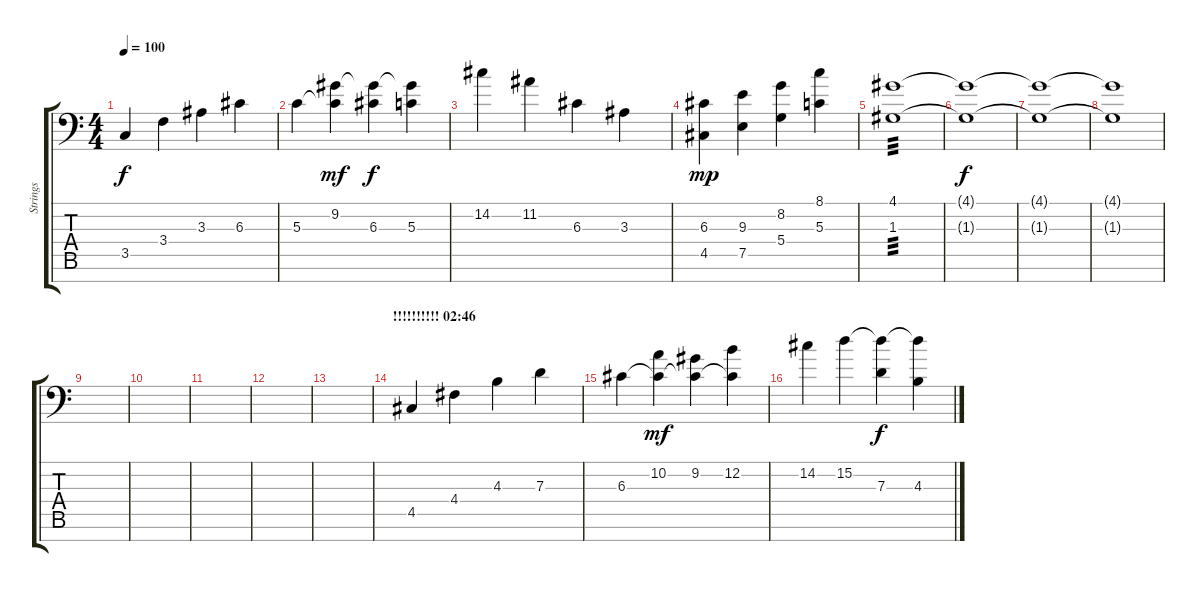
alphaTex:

\track ("Strings" "Strings") {instrument stringensemble1}
\staff {score tabs}
\tuning (E4 B3 G3 D3 A2 E2 C1) {hide}
\ts (4 4)
\tempo 100
\clef f4
\ks c
3.5.4{dy f} 3.4.4 3.3.4 6.3.4 |
5.3.4 (9.2 5.3{t}).4{dy mf} (9.2{t} 6.3).4{dy f} (9.2{t} 5.3).4 |
14.2.4 11.2.4 6.3.4 3.3.4 |
(6.3 4.5).4{dy mp} (9.3 7.5).4 (8.2 5.4).4 (8.1 5.3).4 |
\section ("" "")
(4.1 1.3).1{tp 3} |
(4.1{t} 1.3{t}).1{dy f} |
(4.1{t} 1.3{t}).1 |
(4.1{t} 1.3{t}).1 |
|
|
|
|
|
\section ("" "!!!!!!!!!! 02:46")
4.5.4{instrument stringensemble1} 4.4.4 4.3.4 7.3.4 |
6.3.4 (10.2 6.3{t}).4{dy mf} (9.2 6.3{t}).4 (12.2 6.3{t}).4 |
14.2.4 15.2.4 (15.2{t} 7.3).4{dy f} (15.2{t} 4.3).4
